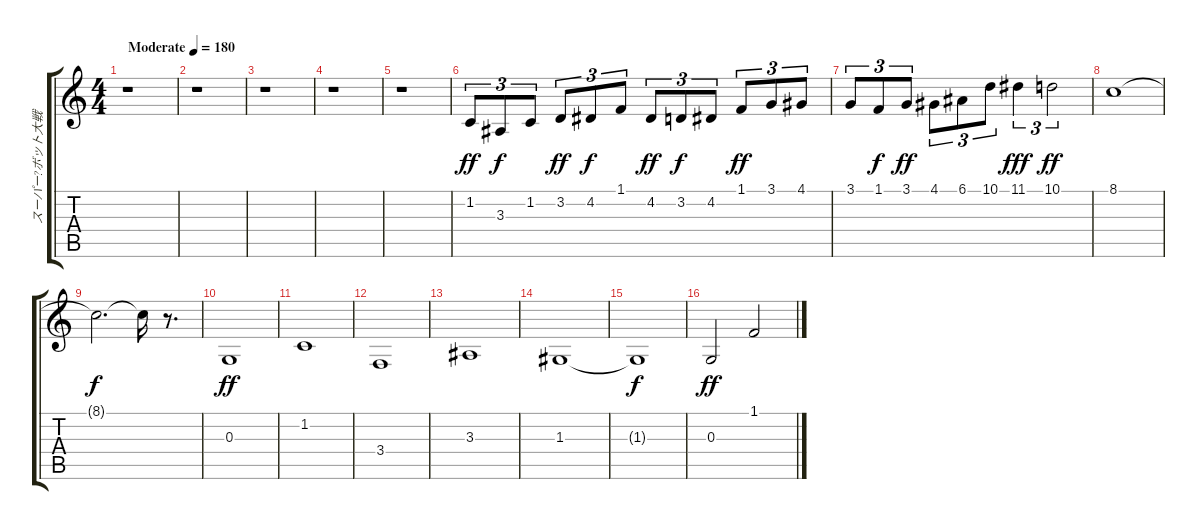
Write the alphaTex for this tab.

\track ("スーパー?ボット大戦F　ARMAGEDDON by なが" "スーパー?ボット大戦") {instrument synthstrings1}
\staff {score tabs}
\tuning (E4 B3 G3 D3 A2 E2) {hide}
\ts (4 4)
\tempo (180 "Moderate")
\clef g2
\ks c
r.1{dy ff instrument synthstrings1} |
r.1 |
r.1 |
r.1 |
r.1 |
1.2.8{tu (3 2)} 3.3.8{tu (3 2) dy f} 1.2.8{tu (3 2)} 3.2.8{tu (3 2) dy ff} 4.2.8{tu (3 2) dy f} 1.1.8{tu (3 2)} 4.2.8{tu (3 2) dy ff} 3.2.8{tu (3 2) dy f} 4.2.8{tu (3 2)} 1.1.8{tu (3 2) dy ff} 3.1.8{tu (3 2)} 4.1.8{tu (3 2)} |
3.1.8{tu (3 2)} 1.1.8{tu (3 2) dy f} 3.1.8{tu (3 2) dy ff} 4.1.8{tu (3 2)} 6.1.8{tu (3 2)} 10.1.8{tu (3 2)} 11.1.4{tu (3 2) dy fff} 10.1.2{tu (3 2) dy ff} |
8.1.1 |
8.1{t}.2{d dy f} 8.1{t}.16 r.8{d} |
0.3.1{dy ff} |
1.2.1 |
3.4.1 |
3.3.1 |
1.3.1 |
1.3{t}.1{dy f} |
0.3.2{dy ff} 1.1.2
